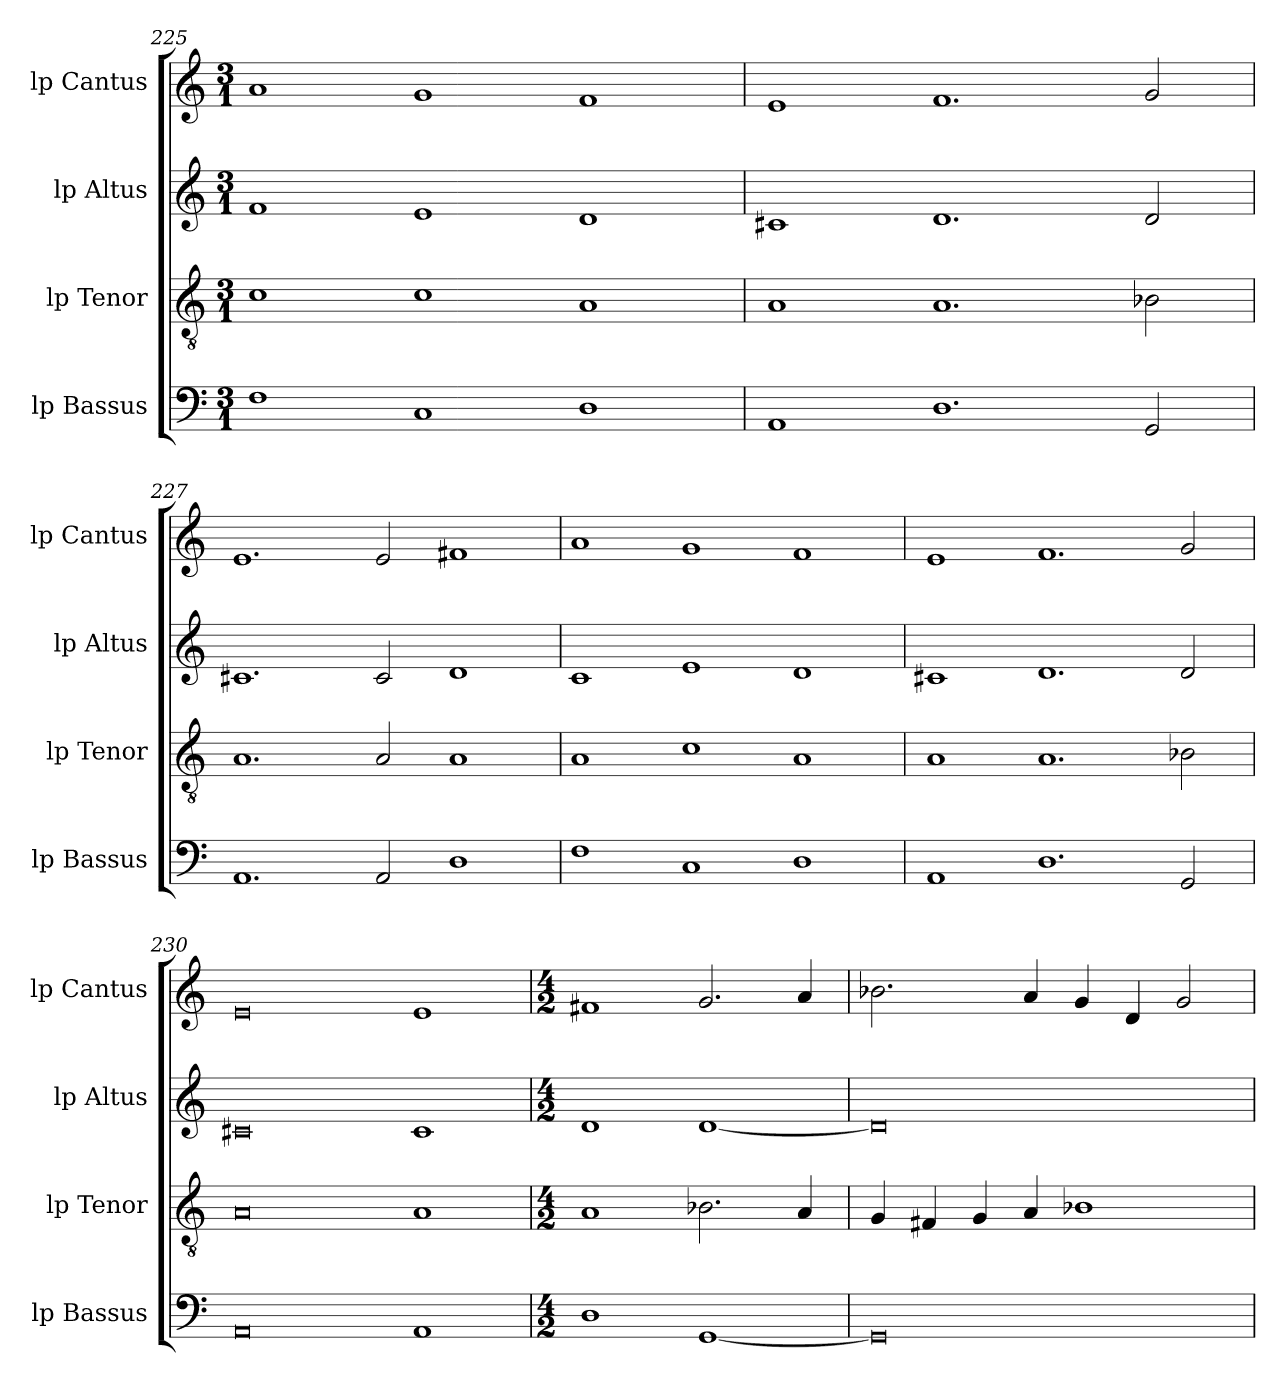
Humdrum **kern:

**kern	**kern	**kern	**kern
*part4	*part3	*part2	*part1
*staff4	*staff3	*staff2	*staff1
*I"lp Bassus	*I"lp Tenor	*I"lp Altus	*I"lp Cantus
*I'lp Bassus	*I'lp Tenor	*I'lp Altus	*I'lp Cantus
*clefF4	*clefGv2	*clefG2	*clefG2
*k[]	*k[]	*k[]	*k[]
*C:	*C:	*C:	*C:
*M3/1	*M3/1	*M3/1	*M3/1
=225	=225	=225	=225
1F	1c	1f	1a
1C	1c	1e	1g
1D	1A	1d	1f
=226	=226	=226	=226
1AA	1A	1c#X	1e
1.D	1.A	1.d	1.f
2GG/	2B-X\	2d/	2g/
=227	=227	=227	=227
1.AA	1.A	1.c#X	1.e
2AA/	2A/	2c#/	2e/
1D	1A	1d	1f#X
!!LO:LB:g=z
=228	=228	=228	=228
1F	1A	1c	1a
1C	1c	1e	1g
1D	1A	1d	1f
=229	=229	=229	=229
1AA	1A	1c#X	1e
1.D	1.A	1.d	1.f
2GG/	2B-X\	2d/	2g/
=230	=230	=230	=230
0AA	0A	0c#X	0e
1AA	1A	1c#	1e
=231	=231	=231	=231
*M4/2	*M4/2	*M4/2	*M4/2
1D	1A	1d	1f#X
[<1GG	2.B-X\	[<1d	2.g/
.	4A/	.	4a/
=232	=232	=232	=232
0GG]	4G/	0d]	2.b-X\
.	4F#X/	.	.
.	4G/	.	.
.	4A/	.	4a/
.	1B-X	.	4g/
.	.	.	4d/
.	.	.	2g/
=	=	=	=
*-	*-	*-	*-
